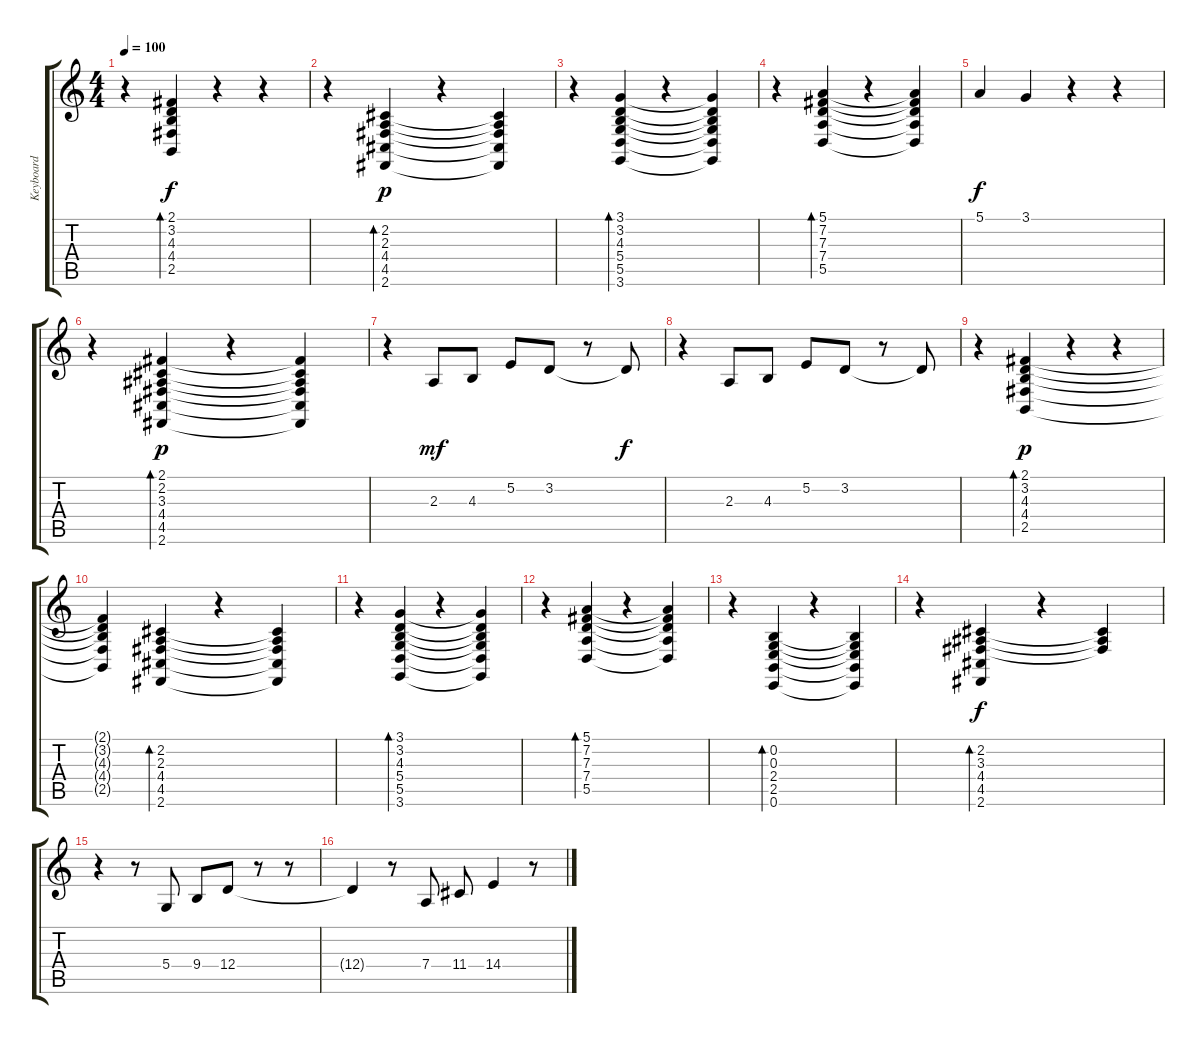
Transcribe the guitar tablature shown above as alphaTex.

\track ("Keyboard " "Keyboard ") {instrument electricgrandpiano}
\staff {score tabs}
\tuning (E4 B3 G3 D3 A2 E2) {hide}
\ts (4 4)
\tempo 100
\clef g2
\ks c
r.4{dy f} (2.1 3.2 4.3 4.4 2.5).4{bd 60} r.4 r.4 |
r.4 (2.2 2.3 4.4 4.5 2.6).4{bd 120 dy p} r.4 (2.2{t} 2.3{t} 4.4{t} 4.5{t} 2.6{t}).4 |
r.4 (3.1 3.2 4.3 5.4 5.5 3.6).4{bd 120} r.4 (3.1{t} 3.2{t} 4.3{t} 5.4{t} 5.5{t} 3.6{t}).4 |
r.4 (5.1 7.2 7.3 7.4 5.5).4{bd 120} r.4 (5.1{t} 7.2{t} 7.3{t} 7.4{t} 5.5{t}).4 |
5.1.4{dy f} 3.1.4 r.4 r.4 |
r.4 (2.1 2.2 3.3 4.4 4.5 2.6).4{bd 120 dy p} r.4 (2.1{t} 2.2{t} 3.3{t} 4.4{t} 4.5{t} 2.6{t}).4 |
r.4 2.3.8{dy mf} 4.3.8 5.2.8 3.2.8 r.8 3.2{t}.8{dy f} |
r.4 2.3.8 4.3.8 5.2.8 3.2.8 r.8 3.2{t}.8 |
r.4 (2.1 3.2 4.3 4.4 2.5).4{bd 120 dy p} r.4 r.4 |
(2.1{t} 3.2{t} 4.3{t} 4.4{t} 2.5{t}).4 (2.2 2.3 4.4 4.5 2.6).4{bd 120} r.4 (2.2{t} 2.3{t} 4.4{t} 4.5{t} 2.6{t}).4 |
r.4 (3.1 3.2 4.3 5.4 5.5 3.6).4{bd 120} r.4 (3.1{t} 3.2{t} 4.3{t} 5.4{t} 5.5{t} 3.6{t}).4 |
r.4 (5.1 7.2 7.3 7.4 5.5).4{bd 120} r.4 (5.1{t} 7.2{t} 7.3{t} 7.4{t} 5.5{t}).4 |
r.4 (0.2 0.3 2.4 2.5 0.6).4{bd 120} r.4 (0.2{t} 0.3{t} 2.4{t} 2.5{t} 0.6{t}).4 |
r.4 (2.2 3.3 4.4 4.5 2.6).4{bd 60 dy f} r.4 (2.2{t} 3.3{t} 4.4{t}).4 |
r.4 r.8 5.4.8 9.4.8 12.4.8 r.8 r.8 |
12.4{t}.4 r.8 7.4.8 11.4.8 14.4.4 r.8
